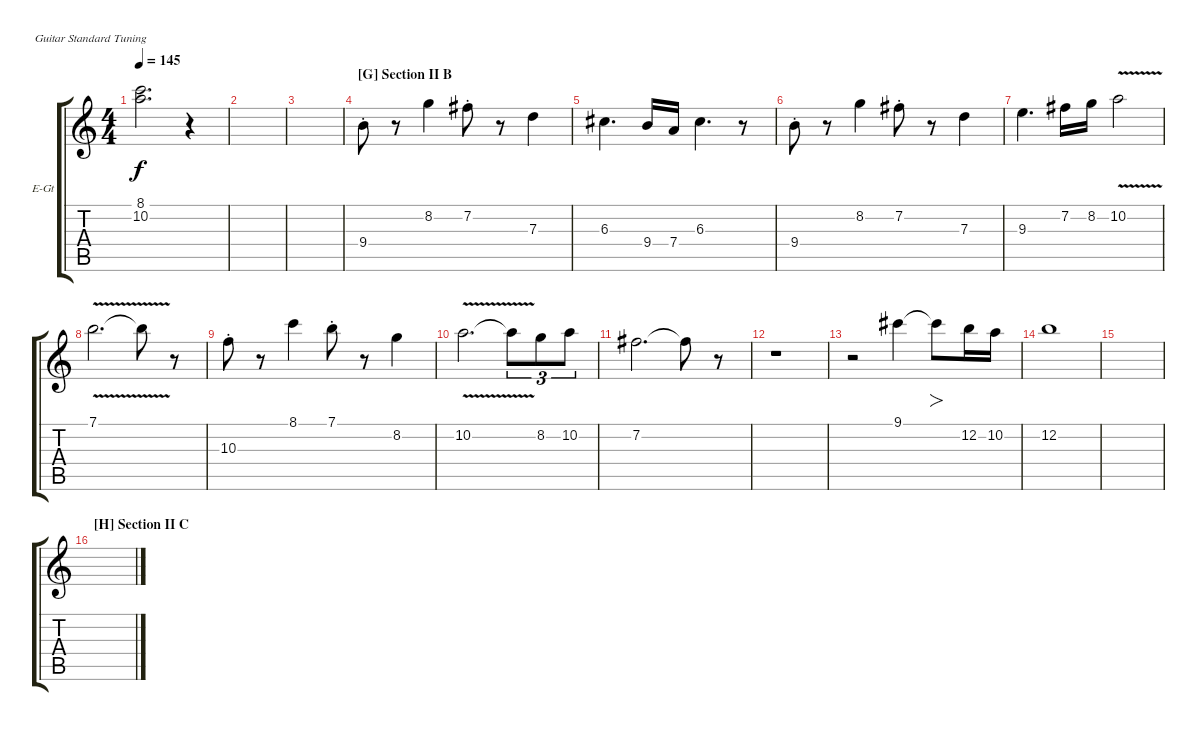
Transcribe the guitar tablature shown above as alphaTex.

\defaultSystemsLayout 4
\bracketExtendMode groupsimilarinstruments
\firstSystemTrackNameOrientation horizontal
\otherSystemsTrackNameOrientation horizontal
\track ("Left Side Trumpet/etc" "E-Gt") {instrument electricguitarclean}
\staff {score tabs}
\tuning (E4 B3 G3 D3 A2 E2)
\ts (4 4)
\tempo 145
\clef g2
\scale
0.333333
\ks c
(8.1{t} 10.2{t}).2{d dy f} r.4 |
\scale
0.333333 |
\scale
0.333333 |
\section ("G" "Section II B")
\scale
0.333333 9.4{st}.8 r.8 8.2.4 7.2{st}.8 r.8 7.3.4 |
\scale
0.333333 6.3.4{d} 9.4.16 7.4.16 6.3.4{d} r.8 |
\scale
0.333333 9.4{st}.8 r.8 8.2.4 7.2{st}.8 r.8 7.3.4 |
\scale
0.333333 9.3.4{d} 7.2.16 8.2.16 10.2{v}.2 |
\scale
0.333333 7.1{v}.2{d} 7.1{v t}.8 r.8 |
\scale
0.333333 10.3{st}.8 r.8 8.1.4 7.1{st}.8 r.8 8.2.4 |
\scale
0.333333 10.2{v}.2{d} 10.2{t}.8{tu (3 2)} 8.2.8{tu (3 2)} 10.2.8{tu (3 2)} |
\scale
0.333333 7.2.2{d} 7.2{t}.8 r.8 |
\scale
0.333333 r.1 |
\scale
0.333333 r.2 9.1.4 9.1{t}.8{fo} 12.2.16 10.2.16 |
\scale
0.333333 12.2.1 |
\scale
0.333333 |
\section ("H" "Section II C")
\scale
0.333333
